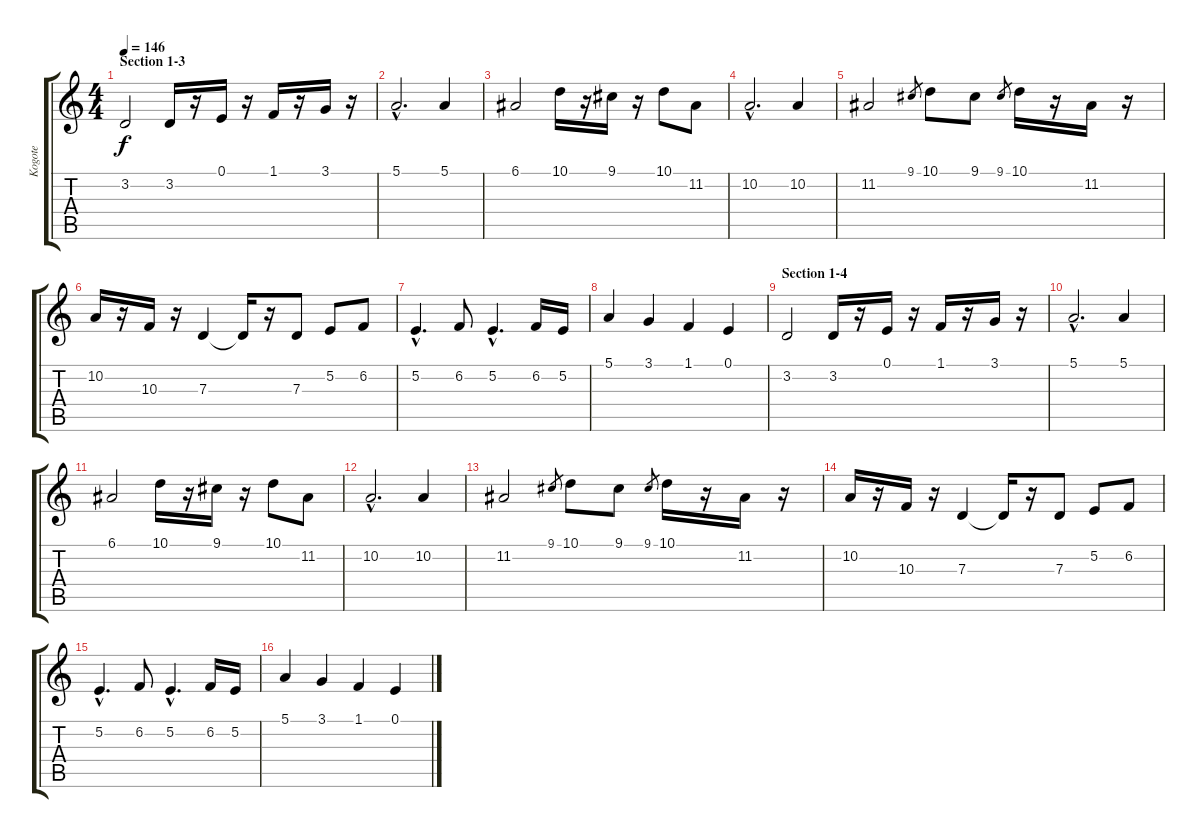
\track ("Kogote" "Kogote") {instrument accordion}
\staff {score tabs}
\tuning (E4 B3 G3 D3 A2 E2) {hide}
\ts (4 4)
\section ("" "Section 1-3")
\tempo 146
\clef g2
\ks c
3.2.2{dy f} 3.2.16 r.16 0.1.16 r.16 1.1.16 r.16 3.1.16 r.16 |
5.1{hac}.2{d} 5.1.4 |
6.1.2 10.1.16 r.16 9.1.16 r.16 10.1.8 11.2.8 |
10.2{hac}.2{d} 10.2.4 |
11.2.2 9.1.8{gr} 10.1.8 9.1.8 9.1.8{gr} 10.1.16 r.16 11.2.16 r.16 |
10.2.16 r.16 10.3.16 r.16 7.3.4 7.3{t}.16 r.16 7.3.8 5.2.8 6.2.8 |
5.2{hac}.4{d} 6.2.8 5.2{hac}.4{d} 6.2.16 5.2.16 |
5.1.4 3.1.4 1.1.4 0.1.4 |
\section ("" "Section 1-4")
3.2.2 3.2.16 r.16 0.1.16 r.16 1.1.16 r.16 3.1.16 r.16 |
5.1{hac}.2{d} 5.1.4 |
6.1.2 10.1.16 r.16 9.1.16 r.16 10.1.8 11.2.8 |
10.2{hac}.2{d} 10.2.4 |
11.2.2 9.1.8{gr} 10.1.8 9.1.8 9.1.8{gr} 10.1.16 r.16 11.2.16 r.16 |
10.2.16 r.16 10.3.16 r.16 7.3.4 7.3{t}.16 r.16 7.3.8 5.2.8 6.2.8 |
5.2{hac}.4{d} 6.2.8 5.2{hac}.4{d} 6.2.16 5.2.16 |
5.1.4 3.1.4 1.1.4 0.1.4
